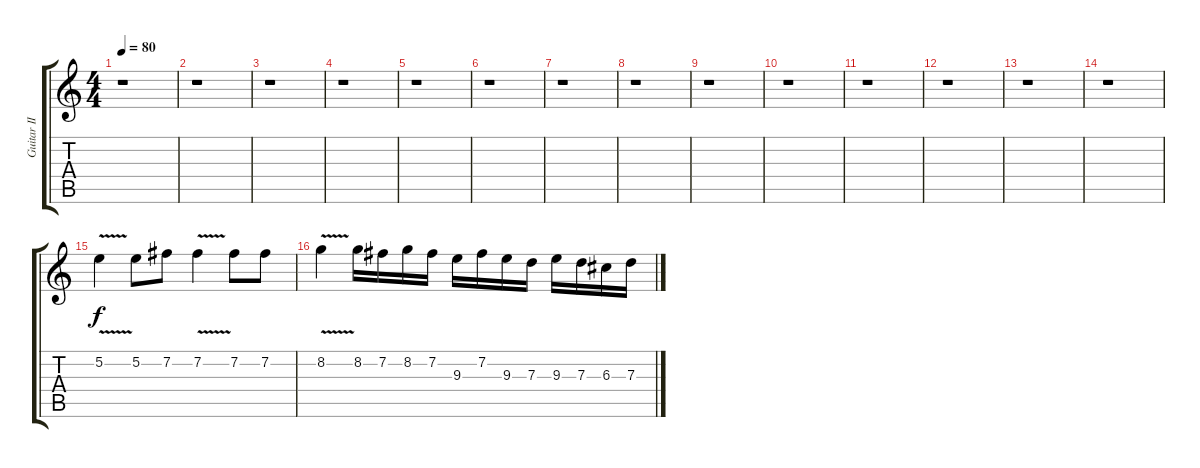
\track ("Guitar II" "Guitar II") {instrument overdrivenguitar}
\staff {score tabs}
\tuning (E4 B3 G3 D3 A2 E2) {hide}
\ts (4 4)
\tempo 80
\clef g2
\ks c
r.1{dy f} |
r.1 |
r.1 |
r.1 |
r.1 |
r.1 |
r.1 |
r.1 |
r.1 |
r.1 |
r.1 |
r.1 |
r.1 |
r.1 |
5.2{v}.4 5.2.8 7.2.8 7.2{v}.4 7.2.8 7.2.8 |
8.2{v}.4 8.2.16 7.2.16 8.2.16 7.2.16 9.3.16 7.2.16 9.3.16 7.3.16 9.3.16 7.3.16 6.3.16 7.3.16
